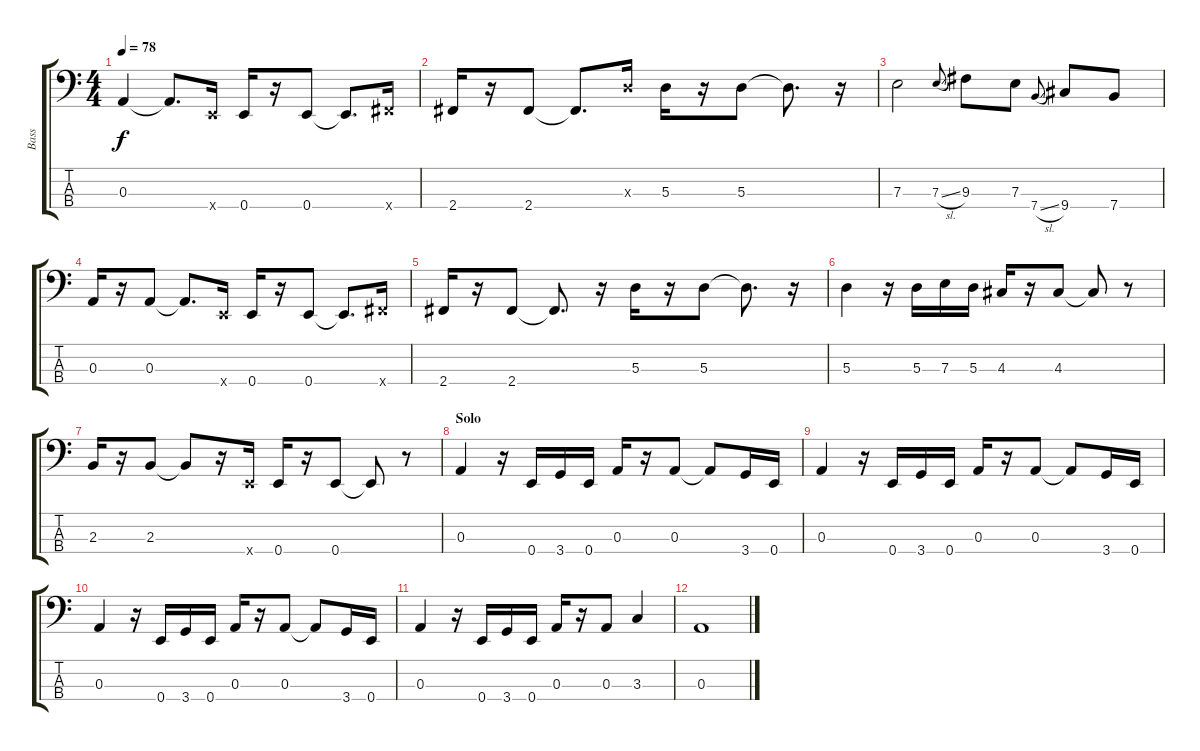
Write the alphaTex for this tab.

\track ("Bass" "Bass") {instrument electricbasspick}
\staff {score tabs}
\tuning (G2 D2 A1 E1) {hide}
\ts (4 4)
\tempo 78
\clef f4
\ks c
0.3.4{dy f} 0.3{t}.8{d} 0.4{x}.16 0.4.16 r.16 0.4.8 0.4{t}.8{d} 2.4{x}.16 |
2.4.16 r.16 2.4.8 2.4{t}.8{d} 5.3{x}.16 5.3.16 r.16 5.3.8 5.3{t}.8{d} r.16 |
7.3.2 7.3{sl}.8{gr onbeat} 9.3.8 7.3.8 7.4{sl}.8{gr onbeat} 9.4.8 7.4.8 |
0.3.16 r.16 0.3.8 0.3{t}.8{d} 0.4{x}.16 0.4.16 r.16 0.4.8 0.4{t}.8{d} 2.4{x}.16 |
2.4.16 r.16 2.4.8 2.4{t}.8{d} r.16 5.3.16 r.16 5.3.8 5.3{t}.8{d} r.16 |
5.3.4 r.16 5.3.16 7.3.16 5.3.16 4.3.16 r.16 4.3.8 4.3{t}.8 r.8 |
2.3.16 r.16 2.3.8 2.3{t}.8 r.16 0.4{x}.16 0.4.16 r.16 0.4.8 0.4{t}.8 r.8 |
\section ("" "Solo")
0.3.4 r.16 0.4.16 3.4.16 0.4.16 0.3.16 r.16 0.3.8 0.3{t}.8 3.4.16 0.4.16 |
0.3.4 r.16 0.4.16 3.4.16 0.4.16 0.3.16 r.16 0.3.8 0.3{t}.8 3.4.16 0.4.16 |
0.3.4 r.16 0.4.16 3.4.16 0.4.16 0.3.16 r.16 0.3.8 0.3{t}.8 3.4.16 0.4.16 |
0.3.4 r.16 0.4.16 3.4.16 0.4.16 0.3.16 r.16 0.3.8 3.3.4 |
0.3.1
